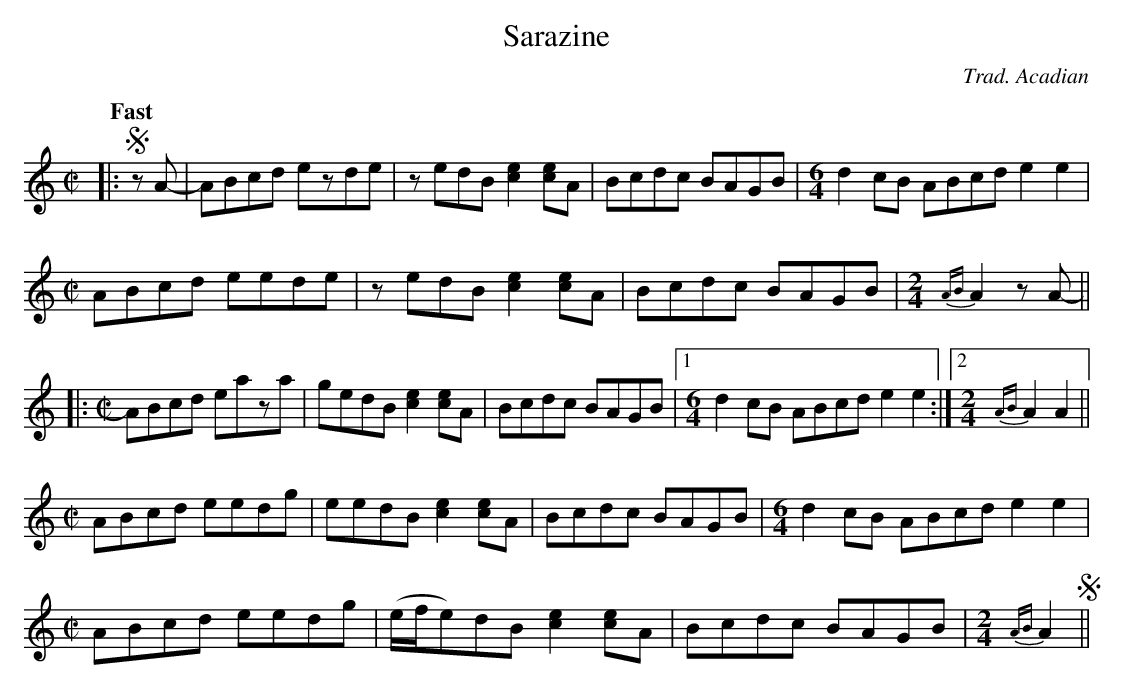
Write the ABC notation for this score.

X:1
T:Sarazine
C:Trad. Acadian
M:C|
L:1/8
Q:"Fast"
K:Amin
|:SzA- |ABcd ezde|zedB [c2e2][ce]A|Bcdc BAGB|[M:6/4]d2 cB ABcd e2e2|
[M:C|]ABcd eede|zedB [c2e2][ce]A|Bcdc BAGB|[M:2/4]{AB}A2 zA-||
|:[M:C|]ABcd eaza|gedB [c2e2] [ce]A|Bcdc BAGB|1[M:6/4]d2cB ABcd e2e2:|2 [M:2/4]{AB}A2 A2||
[M:C|]ABcd eedg|eedB [c2e2][ce]A|Bcdc BAGB|[M:6/4]d2 cB ABcd e2e2|
[M:C|]ABcd eedg|(e/f/e)dB [c2e2][ce]A|Bcdc BAGB|[M:2/4]{AB}A2S||
